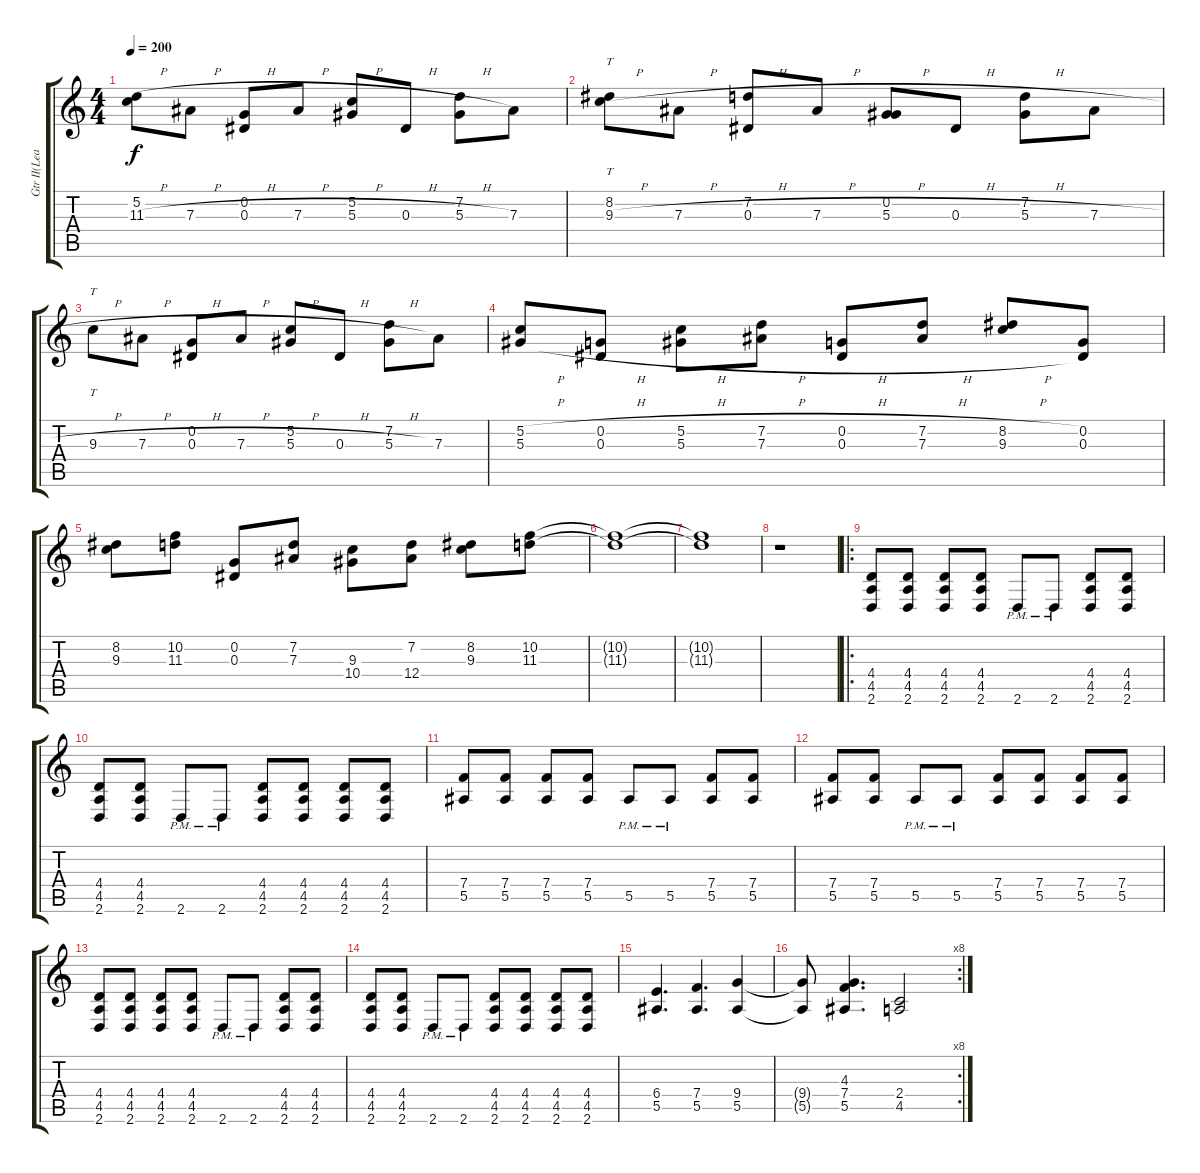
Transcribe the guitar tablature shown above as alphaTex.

\track ("Gtr II(Lead)" "Gtr II(Lea") {instrument distortionguitar}
\staff {score tabs}
\tuning (C4 G3 Eb3 Bb2 F2 C2) {hide}
\ts (4 4)
\tempo 200
\clef g2
\ks c
(5.2 11.3{h}).8{dy f} 7.3{h}.8 (0.2 0.3{h}).8 7.3{h}.8 (5.2 5.3{h}).8 0.3{h}.8 (7.2 5.3{h}).8 7.3.8 |
(8.2 9.3{h}).8{tt} 7.3{h}.8 (7.2 0.3{h}).8 7.3{h}.8 (0.2 5.3{h}).8 0.3{h}.8 (7.2 5.3{h}).8 7.3{h}.8 |
9.3{h}.8{tt} 7.3{h}.8 (0.2 0.3{h}).8 7.3{h}.8 (5.2 5.3{h}).8 0.3{h}.8 (7.2 5.3{h}).8 7.3.8 |
(5.2{h} 5.3{h}).8 (0.2{h} 0.3{h}).8 (5.2{h} 5.3{h}).8 (7.2{h} 7.3{h}).8 (0.2{h} 0.3{h}).8 (7.2{h} 7.3{h}).8 (8.2{h} 9.3{h}).8 (0.2 0.3).8 |
(8.2 9.3).8 (10.2 11.3).8 (0.2 0.3).8 (7.2 7.3).8 (9.3 10.4).8 (7.2 12.4).8 (8.2 9.3).8 (10.2 11.3).8 |
(10.2{t} 11.3{t}).1 |
(10.2{t} 11.3{t}).1 |
r.1 |
\ro
(4.4 4.5 2.6).8 (4.4 4.5 2.6).8 (4.4 4.5 2.6).8 (4.4 4.5 2.6).8 2.6{pm}.8 2.6{pm}.8 (4.4 4.5 2.6).8 (4.4 4.5 2.6).8 |
(4.4 4.5 2.6).8 (4.4 4.5 2.6).8 2.6{pm}.8 2.6{pm}.8 (4.4 4.5 2.6).8 (4.4 4.5 2.6).8 (4.4 4.5 2.6).8 (4.4 4.5 2.6).8 |
(7.4 5.5).8 (7.4 5.5).8 (7.4 5.5).8 (7.4 5.5).8 5.5{pm}.8 5.5{pm}.8 (7.4 5.5).8 (7.4 5.5).8 |
(7.4 5.5).8 (7.4 5.5).8 5.5{pm}.8 5.5{pm}.8 (7.4 5.5).8 (7.4 5.5).8 (7.4 5.5).8 (7.4 5.5).8 |
(4.4 4.5 2.6).8 (4.4 4.5 2.6).8 (4.4 4.5 2.6).8 (4.4 4.5 2.6).8 2.6{pm}.8 2.6{pm}.8 (4.4 4.5 2.6).8 (4.4 4.5 2.6).8 |
(4.4 4.5 2.6).8 (4.4 4.5 2.6).8 2.6{pm}.8 2.6{pm}.8 (4.4 4.5 2.6).8 (4.4 4.5 2.6).8 (4.4 4.5 2.6).8 (4.4 4.5 2.6).8 |
(6.4 5.5).4{d} (7.4 5.5).4{d} (9.4 5.5).4 |
\rc 8
(9.4{t} 5.5{t}).8 (4.3 7.4 5.5).4{d} (2.4 4.5).2
